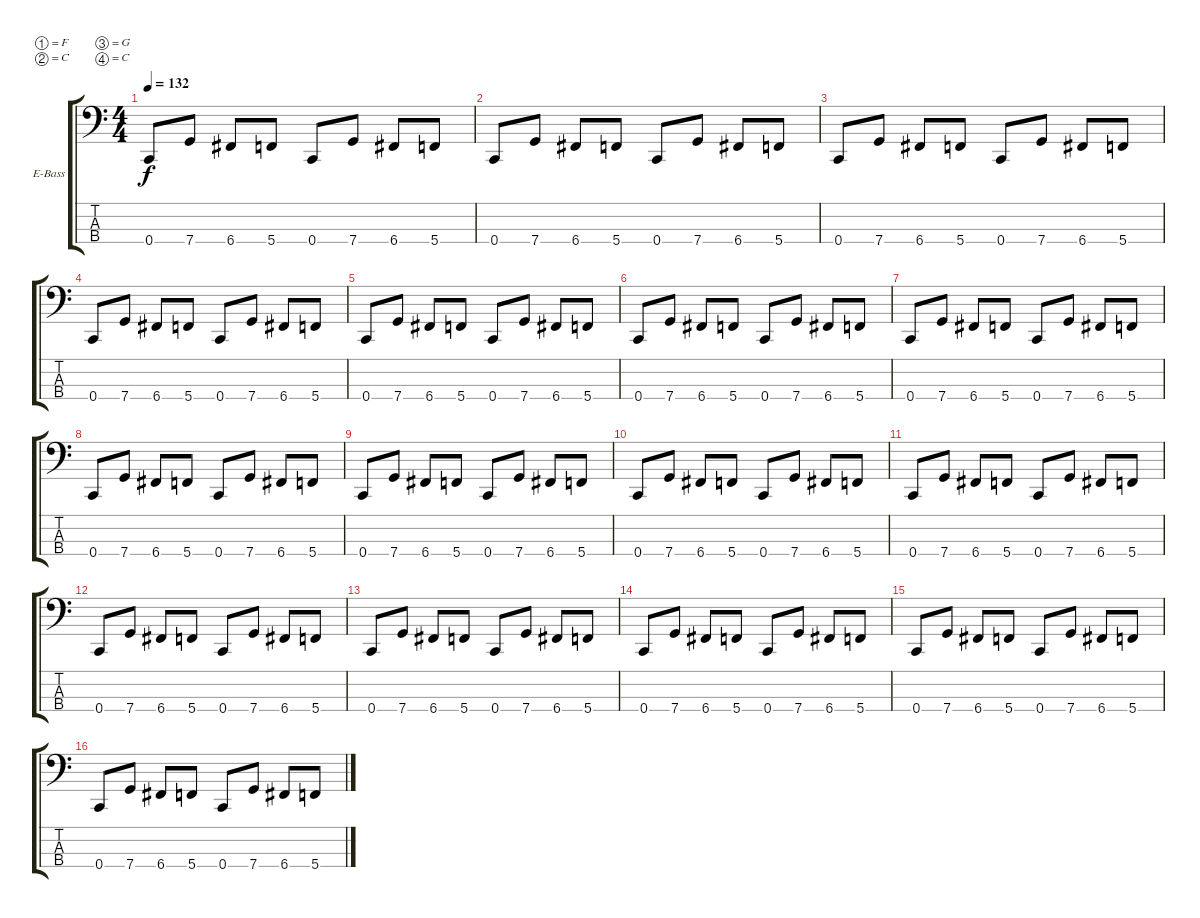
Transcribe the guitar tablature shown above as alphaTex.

\defaultSystemsLayout 4
\bracketExtendMode groupsimilarinstruments
\firstSystemTrackNameOrientation horizontal
\otherSystemsTrackNameOrientation horizontal
\track ("Electric Bass" "E-Bass") {instrument electricbassfinger}
\staff {score tabs}
\tuning (F2 C2 G1 C1)
\ts (4 4)
\tempo 132
\clef f4
\ks c
0.4.8{dy f} 7.4.8 6.4.8 5.4.8 0.4.8 7.4.8 6.4.8 5.4.8 |
0.4.8 7.4.8 6.4.8 5.4.8 0.4.8 7.4.8 6.4.8 5.4.8 |
0.4.8 7.4.8 6.4.8 5.4.8 0.4.8 7.4.8 6.4.8 5.4.8 |
0.4.8 7.4.8 6.4.8 5.4.8 0.4.8 7.4.8 6.4.8 5.4.8 |
0.4.8 7.4.8 6.4.8 5.4.8 0.4.8 7.4.8 6.4.8 5.4.8 |
0.4.8 7.4.8 6.4.8 5.4.8 0.4.8 7.4.8 6.4.8 5.4.8 |
0.4.8 7.4.8 6.4.8 5.4.8 0.4.8 7.4.8 6.4.8 5.4.8 |
0.4.8 7.4.8 6.4.8 5.4.8 0.4.8 7.4.8 6.4.8 5.4.8 |
0.4.8 7.4.8 6.4.8 5.4.8 0.4.8 7.4.8 6.4.8 5.4.8 |
0.4.8 7.4.8 6.4.8 5.4.8 0.4.8 7.4.8 6.4.8 5.4.8 |
0.4.8 7.4.8 6.4.8 5.4.8 0.4.8 7.4.8 6.4.8 5.4.8 |
0.4.8 7.4.8 6.4.8 5.4.8 0.4.8 7.4.8 6.4.8 5.4.8 |
0.4.8 7.4.8 6.4.8 5.4.8 0.4.8 7.4.8 6.4.8 5.4.8 |
0.4.8 7.4.8 6.4.8 5.4.8 0.4.8 7.4.8 6.4.8 5.4.8 |
0.4.8 7.4.8 6.4.8 5.4.8 0.4.8 7.4.8 6.4.8 5.4.8 |
0.4.8 7.4.8 6.4.8 5.4.8 0.4.8 7.4.8 6.4.8 5.4.8
